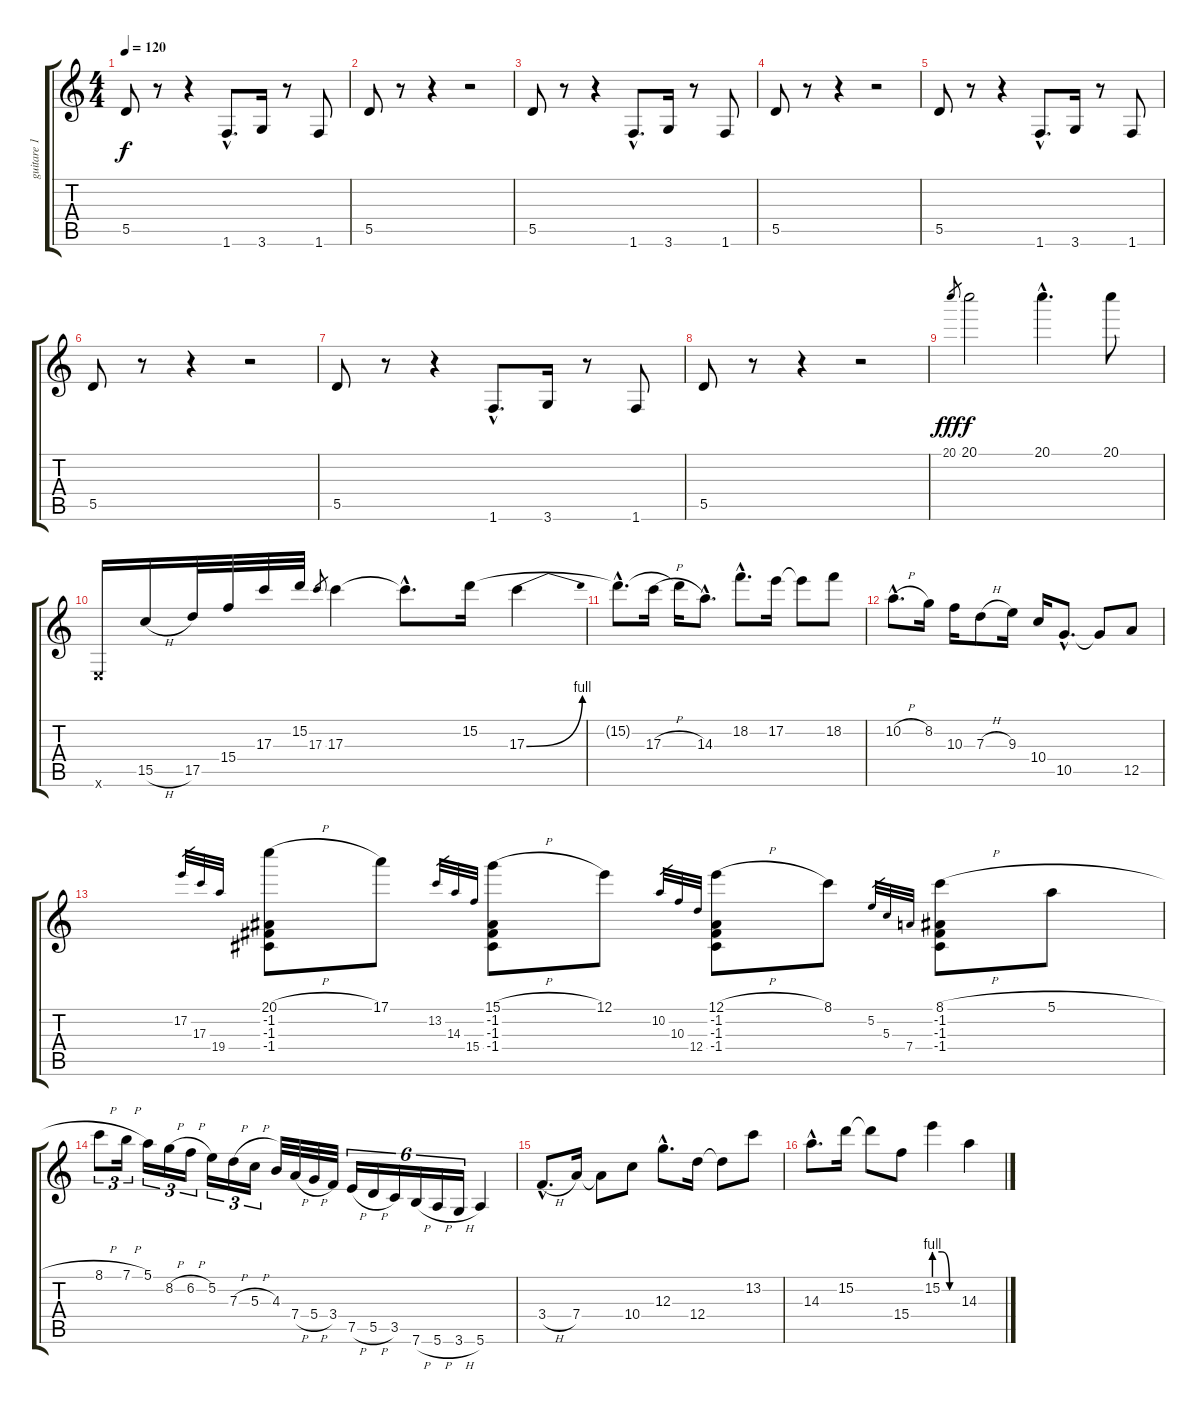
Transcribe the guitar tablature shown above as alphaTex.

\track ("guitare 1" "guitare 1") {instrument overdrivenguitar}
\staff {score tabs}
\tuning (E4 B3 G3 D3 A2 E2) {hide}
\ts (4 4)
\tempo 120
\clef g2
\ks c
5.5.8{dy f} r.8 r.4 1.6{hac}.8{d} 3.6.16 r.8 1.6.8 |
5.5.8 r.8 r.4 r.2 |
5.5.8 r.8 r.4 1.6{hac}.8{d} 3.6.16 r.8 1.6.8 |
5.5.8 r.8 r.4 r.2 |
5.5.8 r.8 r.4 1.6{hac}.8{d} 3.6.16 r.8 1.6.8 |
5.5.8 r.8 r.4 r.2 |
5.5.8 r.8 r.4 1.6{hac}.8{d} 3.6.16 r.8 1.6.8 |
5.5.8 r.8 r.4 r.2 |
20.1.8{gr dy fff} 20.1.2{dy f} 20.1{hac}.4{d} 20.1.8 |
0.6{x}.16 15.5{h}.16 17.5.32 15.4.32 17.3.32 15.2.32 17.3.8{gr} 17.3.4 17.3{hac t}.8{d} 15.2.16 17.3{be (bend 0 0 60 4)}.4 |
15.2{hac t}.8{d} 17.3{h}.16 15.2{t}.16 14.3{hac}.8{d} 18.2{hac}.8{d} 17.2.16 17.2{t}.8 18.2.8 |
10.2{h hac}.8{d} 8.2.16 10.3.16 7.3{h}.8 9.3.16 10.4.16 10.5{hac}.8{d} 10.5{t}.8 12.5.8 |
17.2.32{gr} 17.3.32{gr} 19.4.32{gr} (20.1{h} -1.2 -1.3 -1.4).8 17.1.8 13.2.32{gr} 14.3.32{gr} 15.4.32{gr} (15.1{h} -1.2 -1.3 -1.4).8 12.1.8 10.2.32{gr} 10.3.32{gr} 12.4.32{gr} (12.1{h} -1.2 -1.3 -1.4).8 8.1.8 5.2.32{gr} 5.3.32{gr} 7.4.32{gr} (8.1{h} -1.2 -1.3 -1.4).8 5.1{h}.8 |
8.1{h}.8{tu (3 2)} 7.1{h}.16{tu (3 2)} 5.1.16{tu (3 2)} 8.2{h}.16{tu (3 2)} 6.2{h}.16{tu (3 2)} 5.2.16{tu (3 2)} 7.3{h}.16{tu (3 2)} 5.3{h}.16{tu (3 2)} 4.3.32 7.4{h}.32 5.4{h}.32 3.4.32 7.5{h}.16{tu (6 4)} 5.5{h}.16{tu (6 4)} 3.5.16{tu (6 4)} 7.6{h}.16{tu (6 4)} 5.6{h}.16{tu (6 4)} 3.6{h}.16{tu (6 4)} 5.6.4 |
3.4{h hac}.8{d} 7.4.16 7.4{t}.8 10.4.8 12.3{hac}.8{d} 12.4.16 12.4{t}.8 13.2.8 |
14.3{hac}.8{d} 15.2.16 15.2{t}.8 15.4.8 15.2{be (custom 0 4 20 4 40 0 60 0)}.4 14.3.4
